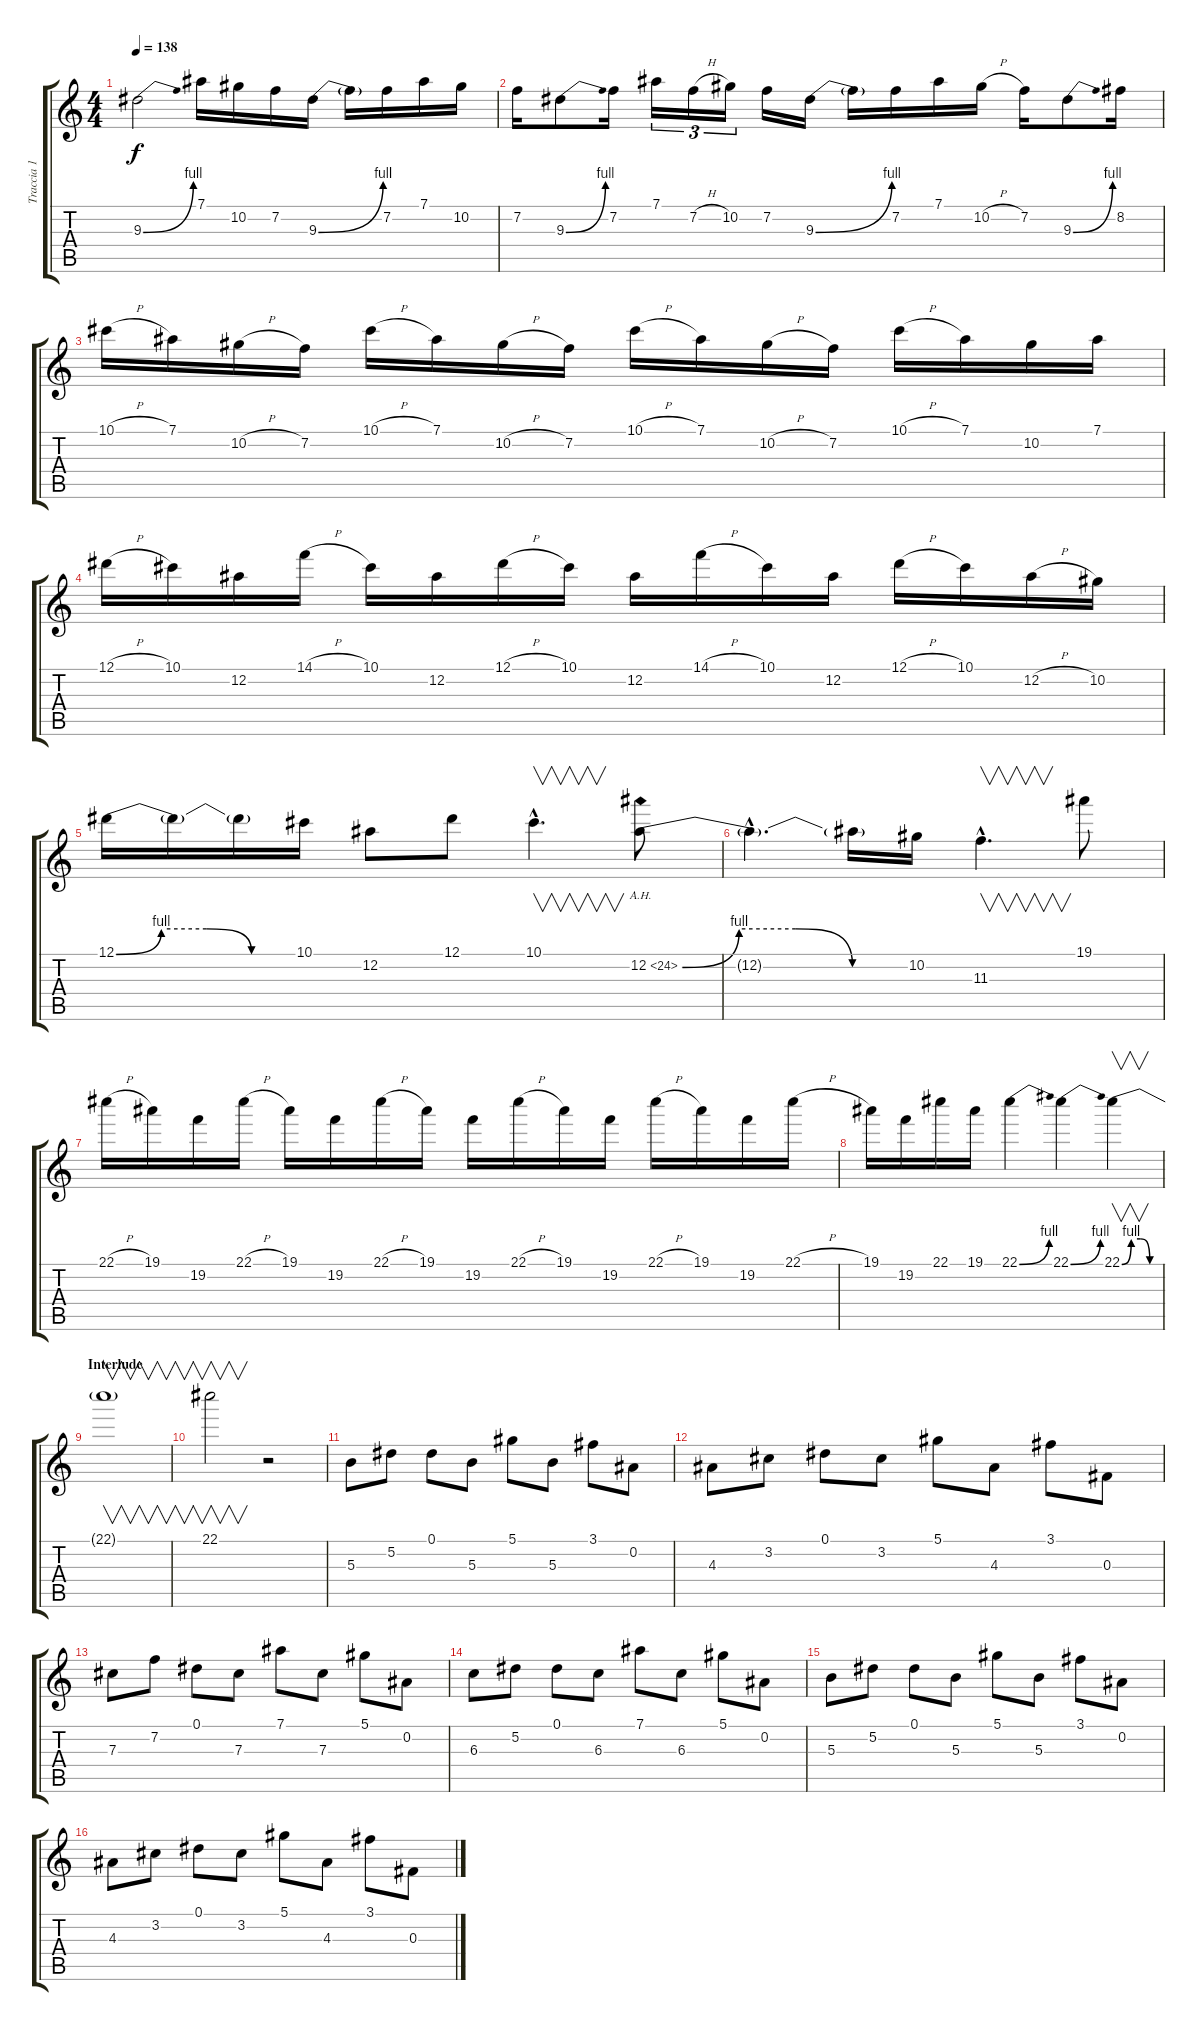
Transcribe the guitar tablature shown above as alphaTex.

\track ("Traccia 1" "Traccia 1") {instrument distortionguitar}
\staff {score tabs}
\tuning (Eb4 Bb3 Gb3 Db3 Ab2 Eb2) {hide}
\ts (4 4)
\tempo 138
\clef g2
\ks c
9.3{be (bend 0 0 60 4)}.2{dy f volume 15} 7.1.16 10.2.16 7.2.16 9.3{be (bend 0 0 60 4)}.16 9.3{t}.16 7.2.16 7.1.16 10.2.16 |
7.2.16 9.3{be (bend 0 0 60 4)}.8 7.2.16 7.1.16{tu (3 2)} 7.2{h}.16{tu (3 2)} 10.2.16{tu (3 2)} 7.2.16 9.3{be (bend 0 0 60 4)}.16 9.3{t}.16 7.2.16 7.1.16 10.2{h}.16 7.2.16 9.3{be (bend 0 0 60 4)}.8 8.2.16 |
10.1{h}.16 7.1.16 10.2{h}.16 7.2.16 10.1{h}.16 7.1.16 10.2{h}.16 7.2.16 10.1{h}.16 7.1.16 10.2{h}.16 7.2.16 10.1{h}.16 7.1.16 10.2.16 7.1.16 |
12.1{h}.16 10.1.16 12.2.16 14.1{h}.16 10.1.16 12.2.16 12.1{h}.16 10.1.16 12.2.16 14.1{h}.16 10.1.16 12.2.16 12.1{h}.16 10.1.16 12.2{h}.16 10.2.16 |
12.1{be (custom 0 0 15 4 30 4 45 0 60 0)}.16 12.1{t}.16 12.1{t}.16 10.1.16 12.2.8 12.1.8 10.1{hac}.4{v d} 12.2{be (custom 0 0 15 4 30 4 45 0 60 0) ah 12}.8 |
12.2{hac t}.4{d} 12.2{t}.16 10.2.16 11.3{hac}.4{v d} 19.1.8 |
22.1{h}.16 19.1.16 19.2.16 22.1{h}.16 19.1.16 19.2.16 22.1{h}.16 19.1.16 19.2.16 22.1{h}.16 19.1.16 19.2.16 22.1{h}.16 19.1.16 19.2.16 22.1{h}.16 |
19.1.16 19.2.16 22.1.16 19.1.16 22.1{be (bend 0 0 60 4)}.4 22.1{be (bend 0 0 60 4)}.4 22.1{be (custom 0 0 15 4 30 4 45 0 60 0)}.4{v} |
\section ("" "Interlude")
22.1{t}.1{v} |
22.1.2{v} r.2 |
5.3.8{volume 14 instrument electricguitarmuted} 5.2.8 0.1.8 5.3.8 5.1.8 5.3.8 3.1.8 0.2.8 |
4.3.8 3.2.8 0.1.8 3.2.8 5.1.8 4.3.8 3.1.8 0.3.8 |
7.3.8 7.2.8 0.1.8 7.3.8 7.1.8 7.3.8 5.1.8 0.2.8 |
6.3.8 5.2.8 0.1.8 6.3.8 7.1.8 6.3.8 5.1.8 0.2.8 |
5.3.8 5.2.8 0.1.8 5.3.8 5.1.8 5.3.8 3.1.8 0.2.8 |
4.3.8 3.2.8 0.1.8 3.2.8 5.1.8 4.3.8 3.1.8 0.3.8
